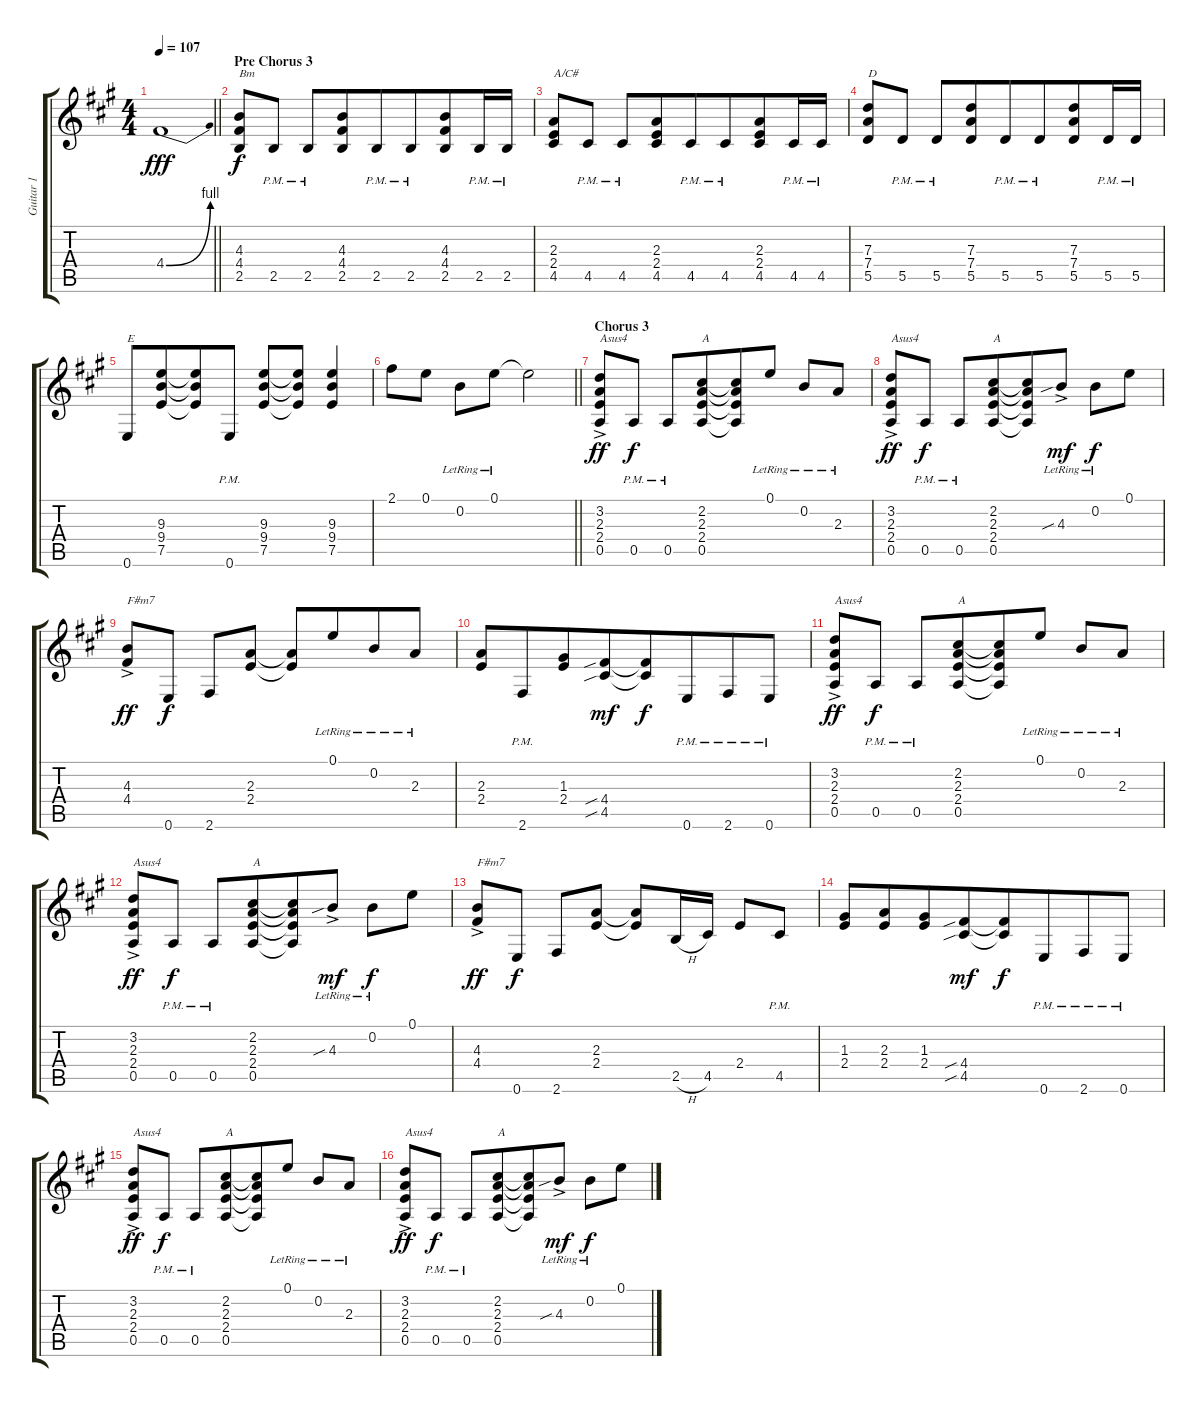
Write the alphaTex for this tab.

\track ("Guitar 1" "Guitar 1") {instrument overdrivenguitar}
\staff {score tabs}
\tuning (E4 B3 G3 D3 A2 E2) {hide}
\ts (4 4)
\tempo 107
\clef g2
\barLineRight lightlight
\ks a
4.4{be (bend 0 0 60 4)}.1{dy fff} |
\section ("" "Pre Chorus 3")
(4.3 4.4 2.5).8{txt "Bm" dy f instrument overdrivenguitar} 2.5{pm}.8 2.5{pm}.8 (4.3 4.4 2.5).8{beam merge} 2.5{pm}.8{beam merge} 2.5{pm}.8{beam merge} (4.3 4.4 2.5).8 2.5{pm}.16{beam merge} 2.5{pm}.16 |
(2.3 2.4 4.5).8{txt "A/C#"} 4.5{pm}.8 4.5{pm}.8 (2.3 2.4 4.5).8{beam merge} 4.5{pm}.8{beam merge} 4.5{pm}.8{beam merge} (2.3 2.4 4.5).8 4.5{pm}.16{beam merge} 4.5{pm}.16 |
(7.3 7.4 5.5).8{txt "D"} 5.5{pm}.8 5.5{pm}.8 (7.3 7.4 5.5).8{beam merge} 5.5{pm}.8{beam merge} 5.5{pm}.8{beam merge} (7.3 7.4 5.5).8 5.5{pm}.16{beam merge} 5.5{pm}.16 |
0.6.8{txt "E" beam merge} (9.3 9.4 7.5).8{beam merge} (9.3{t} 9.4{t} 7.5{t}).8 0.6{pm}.8 (9.3 9.4 7.5).8 (9.3{t} 9.4{t} 7.5{t}).8 (9.3 9.4 7.5).4 |
\barLineRight lightlight
2.1.8{beam merge} 0.1.8 0.2{lr}.8 0.1{lr}.8 0.1{t}.2 |
\section ("" "Chorus 3")
(3.2 2.3 2.4 0.5{ac}).8{txt "Asus4" dy ff} 0.5{pm}.8{dy f} 0.5{pm}.8 (2.2 2.3 2.4 0.5).8{txt "A" beam merge} (2.2{t} 2.3{t} 2.4{t} 0.5{t}).8{beam merge} 0.1{lr}.8 0.2{lr}.8{beam merge} 2.3{lr}.8 |
(3.2 2.3 2.4 0.5{ac}).8{txt "Asus4" dy ff} 0.5{pm}.8{dy f} 0.5{pm}.8 (2.2 2.3 2.4 0.5).8{txt "A" beam merge} (2.2{t} 2.3{t} 2.4{t} 0.5{t}).8 4.3{sib ac lr}.8{dy mf} 0.2{lr}.8{dy f beam merge} 0.1.8 |
(4.3{ac} 4.4{ac}).8{txt "F#m7" dy ff beam merge} 0.6.8{dy f} 2.6.8 (2.3 2.4).8 (2.3{t} 2.4{t}).8{beam merge} 0.1{lr}.8{beam merge} 0.2{lr}.8 2.3{lr}.8 |
(2.3 2.4).8{beam merge} 2.6{pm}.8{beam merge} (1.3 2.4).8 (4.4{sib} 4.5{sib}).8{dy mf beam merge} (4.4{t} 4.5{t}).8{dy f} 0.6{pm}.8{beam merge} 2.6{pm}.8 0.6{pm}.8 |
(3.2 2.3 2.4 0.5{ac}).8{txt "Asus4" dy ff} 0.5{pm}.8{dy f} 0.5{pm}.8 (2.2 2.3 2.4 0.5).8{txt "A" beam merge} (2.2{t} 2.3{t} 2.4{t} 0.5{t}).8{beam merge} 0.1{lr}.8 0.2{lr}.8{beam merge} 2.3{lr}.8 |
(3.2 2.3 2.4 0.5{ac}).8{txt "Asus4" dy ff} 0.5{pm}.8{dy f} 0.5{pm}.8 (2.2 2.3 2.4 0.5).8{txt "A" beam merge} (2.2{t} 2.3{t} 2.4{t} 0.5{t}).8 4.3{sib ac lr}.8{dy mf} 0.2{lr}.8{dy f beam merge} 0.1.8 |
(4.3{ac} 4.4{ac}).8{txt "F#m7" dy ff beam merge} 0.6.8{dy f} 2.6.8 (2.3 2.4).8 (2.3{t} 2.4{t}).8{beam merge} 2.5{h}.16{beam merge} 4.5.16 2.4.8 4.5{pm}.8 |
(1.3 2.4).8{beam merge} (2.3 2.4).8{beam merge} (1.3 2.4).8 (4.4{sib} 4.5{sib}).8{dy mf beam merge} (4.4{t} 4.5{t}).8{dy f} 0.6{pm}.8{beam merge} 2.6{pm}.8 0.6{pm}.8 |
(3.2 2.3 2.4 0.5{ac}).8{txt "Asus4" dy ff} 0.5{pm}.8{dy f} 0.5{pm}.8 (2.2 2.3 2.4 0.5).8{txt "A" beam merge} (2.2{t} 2.3{t} 2.4{t} 0.5{t}).8{beam merge} 0.1{lr}.8 0.2{lr}.8{beam merge} 2.3{lr}.8 |
(3.2 2.3 2.4 0.5{ac}).8{txt "Asus4" dy ff} 0.5{pm}.8{dy f} 0.5{pm}.8 (2.2 2.3 2.4 0.5).8{txt "A" beam merge} (2.2{t} 2.3{t} 2.4{t} 0.5{t}).8 4.3{sib ac lr}.8{dy mf} 0.2{lr}.8{dy f beam merge} 0.1.8
